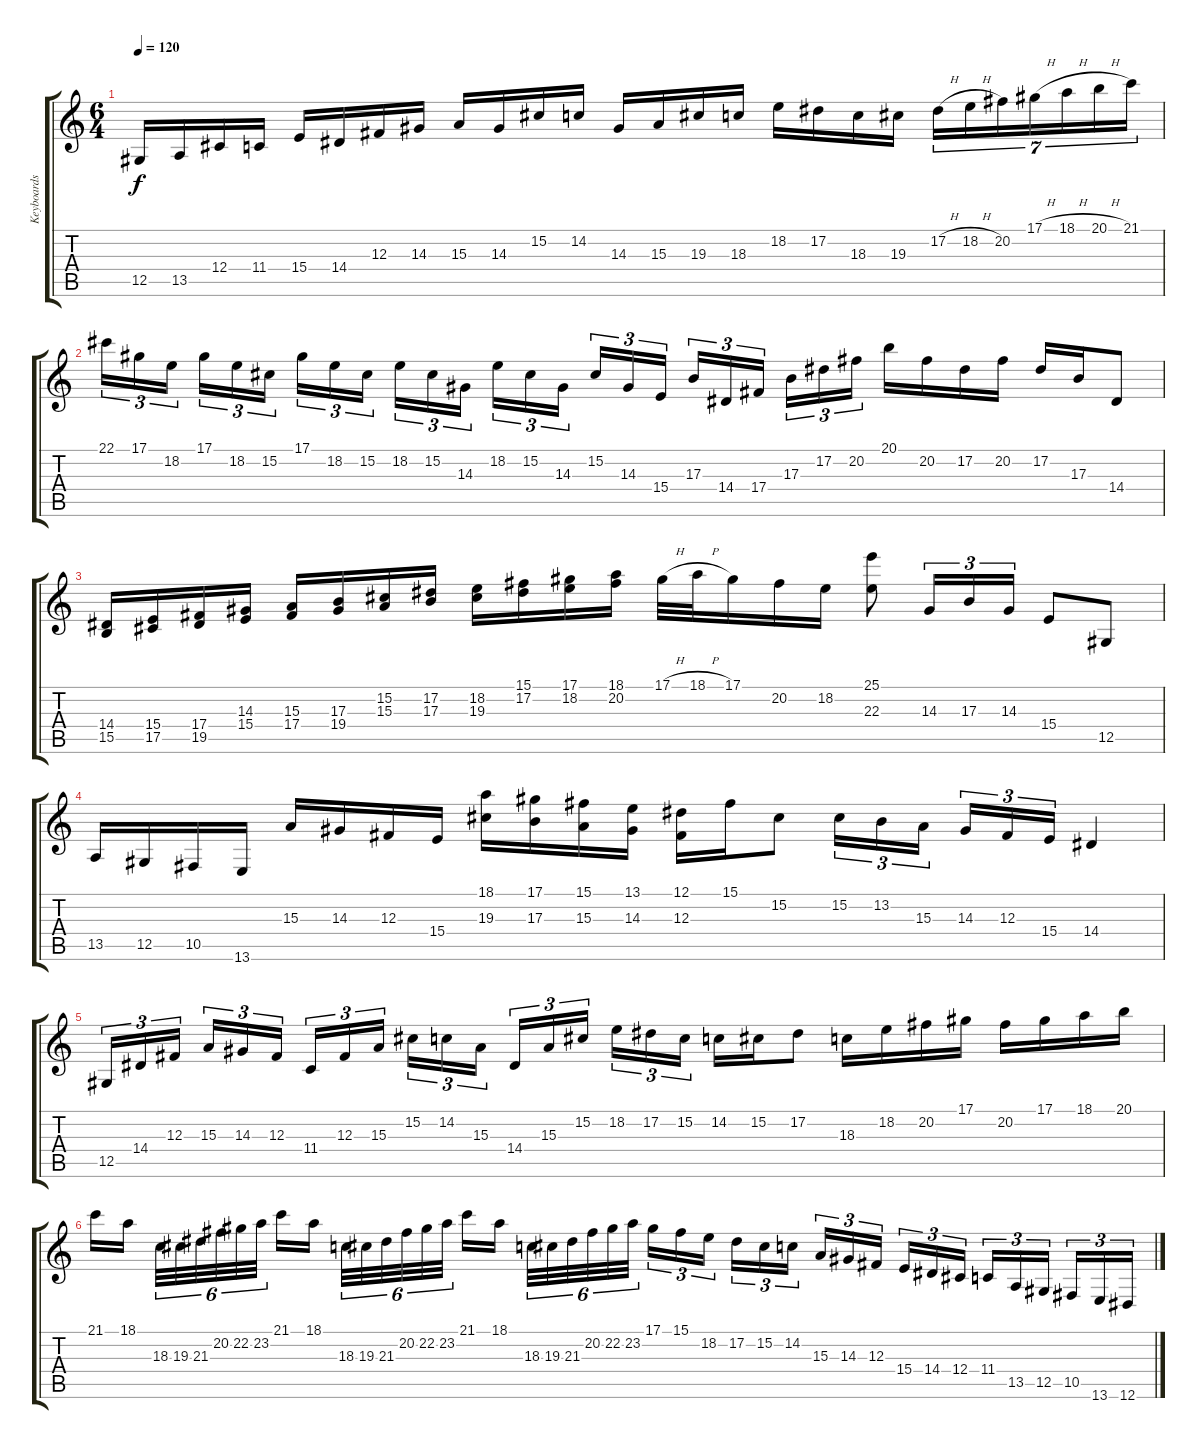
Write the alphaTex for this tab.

\track ("Keyboards" "Keyboards") {instrument lead2sawtooth}
\staff {score tabs}
\tuning (Eb4 Bb3 Gb3 Db3 Ab2 Eb2) {hide}
\ts (6 4)
\tempo 120
\clef g2
\ks c
12.5.16{dy f} 13.5.16 12.4.16 11.4.16 15.4.16 14.4.16 12.3.16 14.3.16 15.3.16 14.3.16 15.2.16 14.2.16 14.3.16 15.3.16 19.3.16 18.3.16 18.2.16 17.2.16 18.3.16 19.3.16 17.2{h}.16{tu (7 4)} 18.2{h}.16{tu (7 4)} 20.2.16{tu (7 4)} 17.1{h}.16{tu (7 4)} 18.1{h}.16{tu (7 4)} 20.1{h}.16{tu (7 4)} 21.1.16{tu (7 4)} |
22.1.16{tu (3 2)} 17.1.16{tu (3 2)} 18.2.16{tu (3 2)} 17.1.16{tu (3 2)} 18.2.16{tu (3 2)} 15.2.16{tu (3 2)} 17.1.16{tu (3 2)} 18.2.16{tu (3 2)} 15.2.16{tu (3 2)} 18.2.16{tu (3 2)} 15.2.16{tu (3 2)} 14.3.16{tu (3 2)} 18.2.16{tu (3 2)} 15.2.16{tu (3 2)} 14.3.16{tu (3 2)} 15.2.16{tu (3 2)} 14.3.16{tu (3 2)} 15.4.16{tu (3 2)} 17.3.16{tu (3 2)} 14.4.16{tu (3 2)} 17.4.16{tu (3 2)} 17.3.16{tu (3 2)} 17.2.16{tu (3 2)} 20.2.16{tu (3 2)} 20.1.16 20.2.16 17.2.16 20.2.16 17.2.16 17.3.16 14.4.8 |
(14.4 15.5).16 (15.4 17.5).16 (17.4 19.5).16 (14.3 15.4).16 (15.3 17.4).16 (17.3 19.4).16 (15.2 15.3).16 (17.2 17.3).16 (18.2 19.3).16 (15.1 17.2).16 (17.1 18.2).16 (18.1 20.2).16 17.1{h}.32 18.1{h}.32 17.1.16 20.2.16 18.2.16 (25.1 22.3).8 14.3.16{tu (3 2)} 17.3.16{tu (3 2)} 14.3.16{tu (3 2)} 15.4.8 12.5.8 |
13.5.16 12.5.16 10.5.16 13.6.16 15.3.16 14.3.16 12.3.16 15.4.16 (18.1 19.3).16 (17.1 17.3).16 (15.1 15.3).16 (13.1 14.3).16 (12.1 12.3).16 15.1.16 15.2.8 15.2.16{tu (3 2)} 13.2.16{tu (3 2)} 15.3.16{tu (3 2)} 14.3.16{tu (3 2)} 12.3.16{tu (3 2)} 15.4.16{tu (3 2)} 14.4.4 |
12.5.16{tu (3 2)} 14.4.16{tu (3 2)} 12.3.16{tu (3 2)} 15.3.16{tu (3 2)} 14.3.16{tu (3 2)} 12.3.16{tu (3 2)} 11.4.16{tu (3 2)} 12.3.16{tu (3 2)} 15.3.16{tu (3 2)} 15.2.16{tu (3 2)} 14.2.16{tu (3 2)} 15.3.16{tu (3 2)} 14.4.16{tu (3 2)} 15.3.16{tu (3 2)} 15.2.16{tu (3 2)} 18.2.16{tu (3 2)} 17.2.16{tu (3 2)} 15.2.16{tu (3 2)} 14.2.16 15.2.16 17.2.8 18.3.16 18.2.16 20.2.16 17.1.16 20.2.16 17.1.16 18.1.16 20.1.16 |
21.1.16 18.1.16 18.3.32{tu (6 4)} 19.3.32{tu (6 4)} 21.3.32{tu (6 4)} 20.2.32{tu (6 4)} 22.2.32{tu (6 4)} 23.2.32{tu (6 4)} 21.1.16 18.1.16 18.3.32{tu (6 4)} 19.3.32{tu (6 4)} 21.3.32{tu (6 4)} 20.2.32{tu (6 4)} 22.2.32{tu (6 4)} 23.2.32{tu (6 4)} 21.1.16 18.1.16 18.3.32{tu (6 4)} 19.3.32{tu (6 4)} 21.3.32{tu (6 4)} 20.2.32{tu (6 4)} 22.2.32{tu (6 4)} 23.2.32{tu (6 4)} 17.1.16{tu (3 2)} 15.1.16{tu (3 2)} 18.2.16{tu (3 2)} 17.2.16{tu (3 2)} 15.2.16{tu (3 2)} 14.2.16{tu (3 2)} 15.3.16{tu (3 2)} 14.3.16{tu (3 2)} 12.3.16{tu (3 2)} 15.4.16{tu (3 2)} 14.4.16{tu (3 2)} 12.4.16{tu (3 2)} 11.4.16{tu (3 2)} 13.5.16{tu (3 2)} 12.5.16{tu (3 2)} 10.5.16{tu (3 2)} 13.6.16{tu (3 2)} 12.6.16{tu (3 2)}
